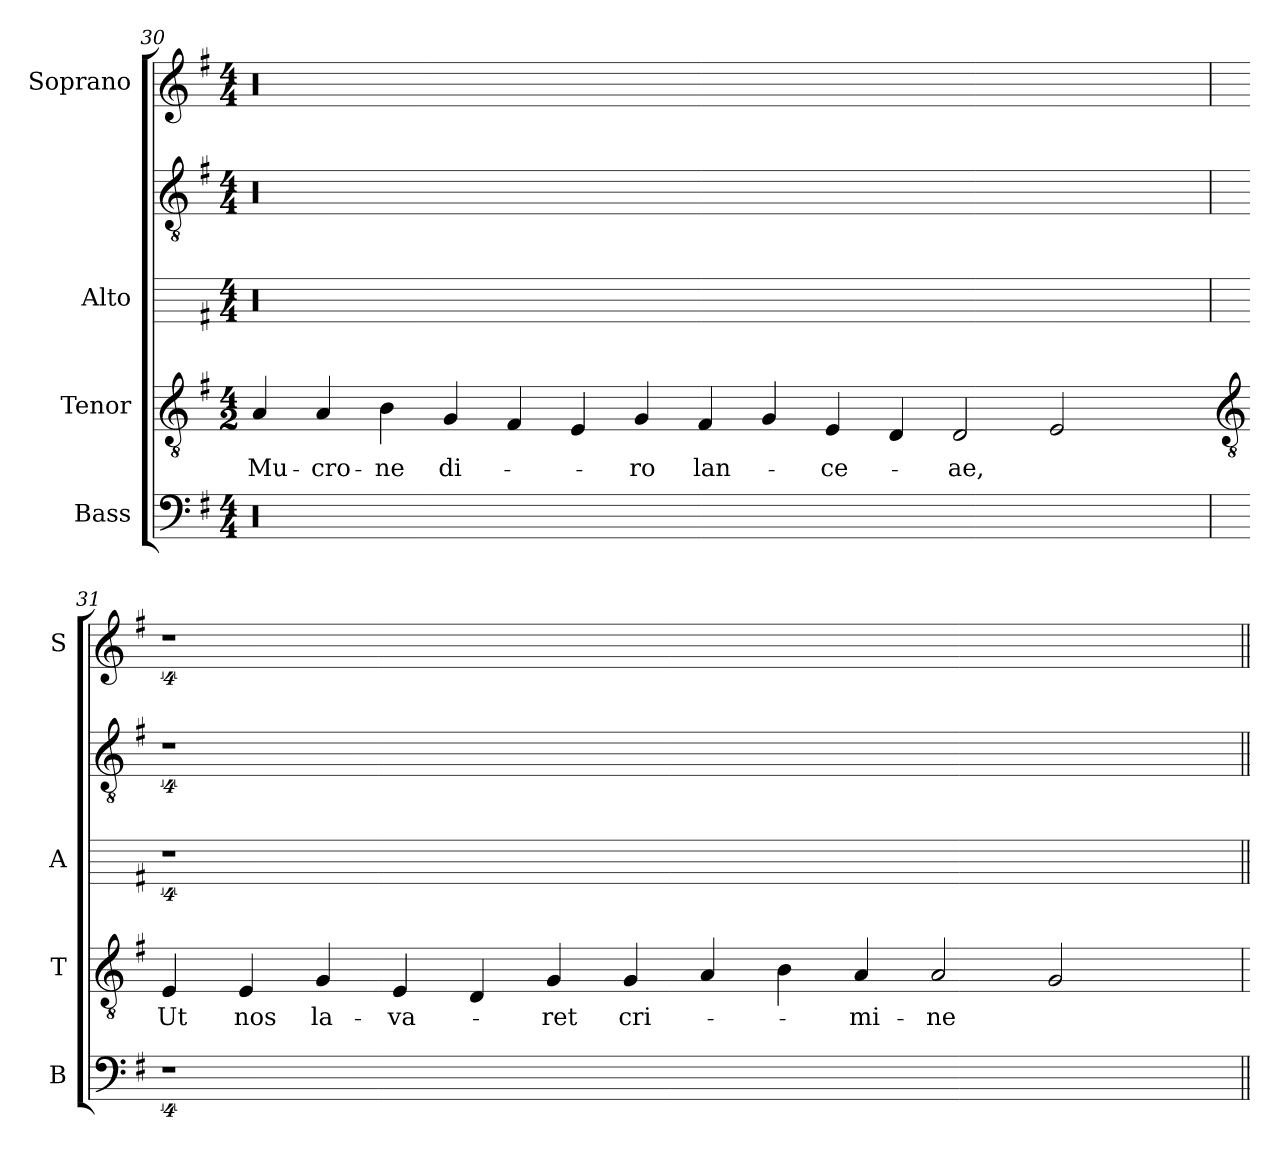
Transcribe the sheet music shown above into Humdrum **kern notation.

**kern	**kern	**text	**kern	**kern	**kern
*part4	*part3	*part3	*part2	*part2	*part1
*staff5	*staff4	*staff4	*staff3	*staff2	*staff1
*I"Bass	*I"Tenor	*	*I"Alto	*	*I"Soprano
*I'B	*I'T	*	*I'A	*	*I'S
!!LO:LB:g=z
*clefF4	*clefGv2	*	*	*clefGv2	*clefG2
*k[f#]	*k[f#]	*	*k[f#]	*k[f#]	*k[f#]
*G:	*G:	*	*G:	*G:	*G:
*M4/4	*M4/2	*	*M4/4	*M4/4	*M4/4
=30	=30	=30	=30	=30	=30
!	!	!LO:LY:b	!	!	!
00r	4A	Mu-	00r	00r	00r
!	!	!LO:LY:b	!	!	!
.	4A	-cro-	.	.	.
!	!	!LO:LY:b	!	!	!
.	4B	-ne	.	.	.
!	!	!LO:LY:b	!	!	!
.	4G	di-	.	.	.
.	4F#	.	.	.	.
.	4E	.	.	.	.
!	!	!LO:LY:b	!	!	!
.	4G	ro	.	.	.
!	!	!LO:LY:b	!	!	!
.	4F#	lan-	.	.	.
.	4G	.	.	.	.
!	!	!LO:LY:b	!	!	!
.	4E	ce-	.	.	.
.	4D	.	.	.	.
!	!	!LO:LY:b	!	!	!
.	2D	ae,	.	.	.
.	2E	.	.	.	.
.	4ryy	.	.	.	.
!!LO:LB:g=z
=31	=31-	=31	=31	=31	=31
*	*clefGv2	*	*	*	*
!	!	!LO:LY:b	!	!	!
4%15r	4E	Ut	4%15r	4%15r	4%15r
!	!	!LO:LY:b	!	!	!
.	4E	nos	.	.	.
!	!	!LO:LY:b	!	!	!
.	4G	la-	.	.	.
!	!	!LO:LY:b	!	!	!
.	4E	-va-	.	.	.
.	4D	.	.	.	.
!	!	!LO:LY:b	!	!	!
.	4G	ret	.	.	.
!	!	!LO:LY:b	!	!	!
.	4G	cri-	.	.	.
.	4A	.	.	.	.
.	4B	.	.	.	.
!	!	!LO:LY:b	!	!	!
.	4A	mi-	.	.	.
!	!	!LO:LY:b	!	!	!
.	2A	-ne	.	.	.
.	2G	.	.	.	.
.	4ryy	.	.	.	.
=||	=	=||	=||	=||	=||
*-	*-	*-	*-	*-	*-
